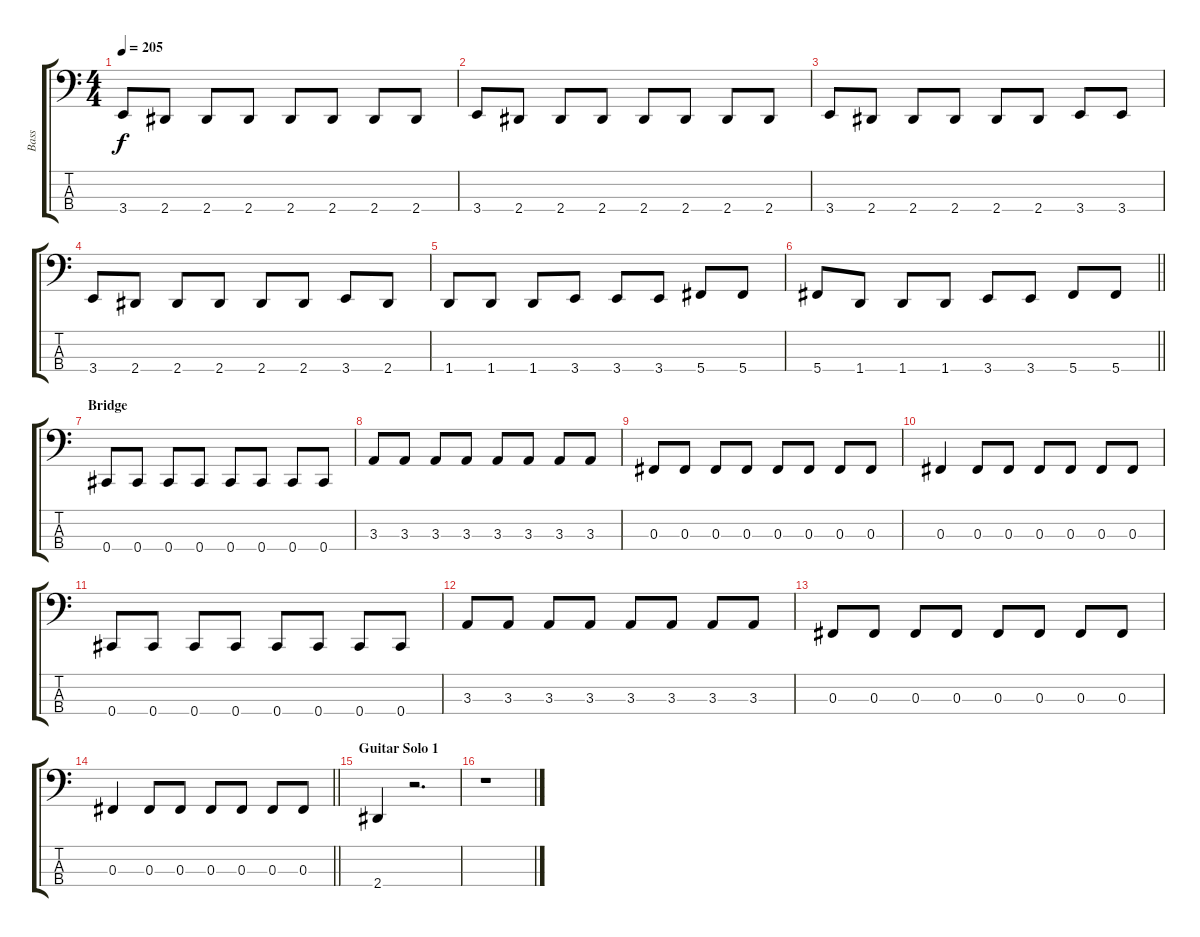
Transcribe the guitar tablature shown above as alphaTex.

\track ("Bass" "Bass") {instrument electricbassfinger}
\staff {score tabs}
\tuning (E2 B1 Gb1 Db1) {hide}
\ts (4 4)
\tempo 205
\clef f4
\ks c
3.4.8{dy f} 2.4.8 2.4.8 2.4.8 2.4.8 2.4.8 2.4.8 2.4.8 |
3.4.8 2.4.8 2.4.8 2.4.8 2.4.8 2.4.8 2.4.8 2.4.8 |
3.4.8 2.4.8 2.4.8 2.4.8 2.4.8 2.4.8 3.4.8 3.4.8 |
3.4.8 2.4.8 2.4.8 2.4.8 2.4.8 2.4.8 3.4.8 2.4.8 |
1.4.8 1.4.8 1.4.8 3.4.8 3.4.8 3.4.8 5.4.8 5.4.8 |
\barLineRight lightlight
5.4.8 1.4.8 1.4.8 1.4.8 3.4.8 3.4.8 5.4.8 5.4.8 |
\section ("" "Bridge")
0.4.8 0.4.8 0.4.8 0.4.8 0.4.8 0.4.8 0.4.8 0.4.8 |
3.3.8 3.3.8 3.3.8 3.3.8 3.3.8 3.3.8 3.3.8 3.3.8 |
0.3.8 0.3.8 0.3.8 0.3.8 0.3.8 0.3.8 0.3.8 0.3.8 |
0.3.4 0.3.8 0.3.8 0.3.8 0.3.8 0.3.8 0.3.8 |
0.4.8 0.4.8 0.4.8 0.4.8 0.4.8 0.4.8 0.4.8 0.4.8 |
3.3.8 3.3.8 3.3.8 3.3.8 3.3.8 3.3.8 3.3.8 3.3.8 |
0.3.8 0.3.8 0.3.8 0.3.8 0.3.8 0.3.8 0.3.8 0.3.8 |
\barLineRight lightlight
0.3.4 0.3.8 0.3.8 0.3.8 0.3.8 0.3.8 0.3.8 |
\section ("" "Guitar Solo 1")
2.4.4 r.2{d} |
r.1
